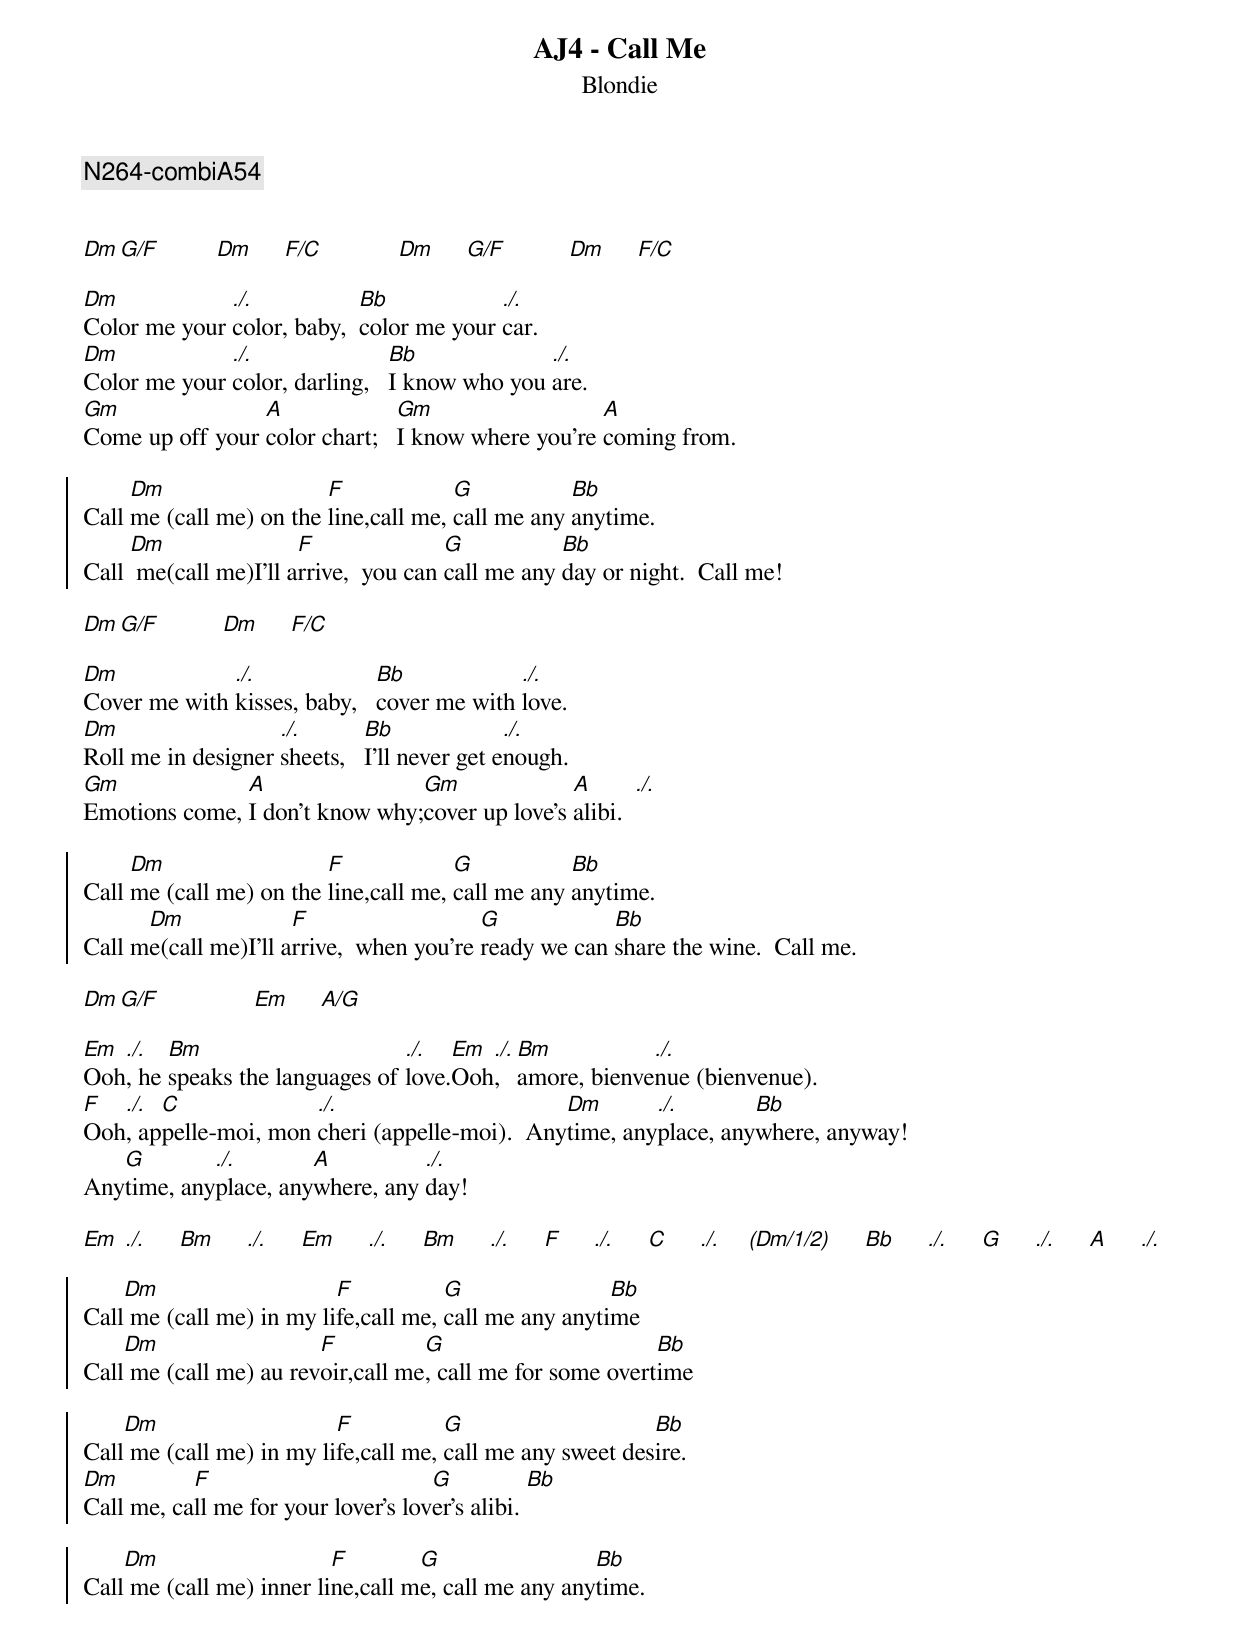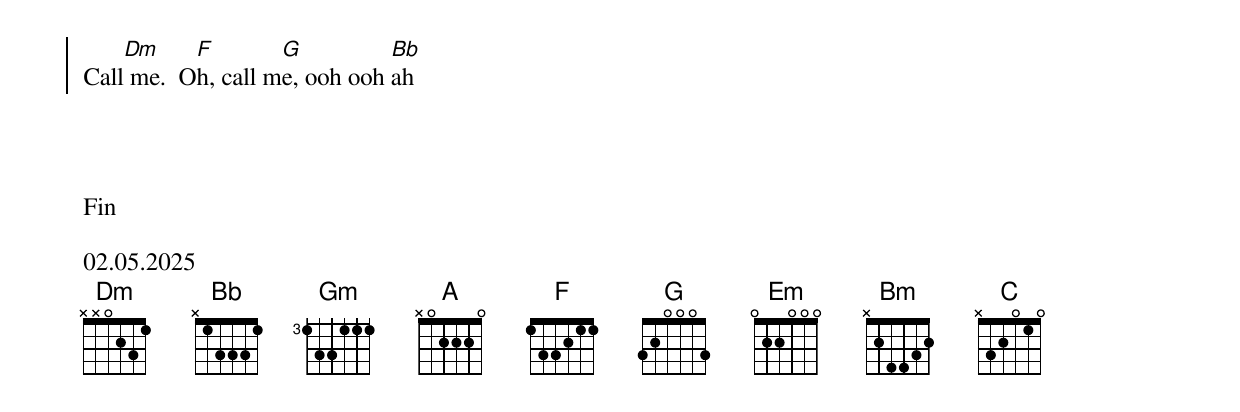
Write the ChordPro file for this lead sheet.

{title: AJ4 - Call Me}
{subtitle: Blondie}
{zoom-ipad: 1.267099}
{c:N264-combiA54}


[Dm][G/F]         [Dm]     [F/C]            [Dm]     [G/F]          [Dm]     [F/C]

[Dm]Color me your [./.]color, baby,  [Bb]color me your [./.]car.
[Dm]Color me your [./.]color, darling,   [Bb]I know who you [./.]are.
[Gm]Come up off your [A]color chart;   [Gm]I know where you're [A]coming from.

{soc}
Call [Dm]me (call me) on the [F]line,​call me, [G]call me any [Bb]anytime.
Call [Dm] me(call me)I’ll a[F]rrive,  you can [G]call me any [Bb]day or night.  Call me!
{eoc}

[Dm][G/F]          [Dm]     [F/C]

[Dm]Cover me with [./.]kisses, baby,   [Bb]cover me with [./.]love.
[Dm]Roll me in designer [./.]sheets,   [Bb]I'll never get e[./.]nough.
[Gm]Emotions come, [A]I don't know why;[Gm]​cover up love's [A]alibi.  [./.]

{soc}
Call [Dm]me (call me) on the [F]line,​call me, [G]call me any [Bb]anytime.
Call m[Dm]e(call me)I’ll a[F]rrive,  when you’re [G]ready we can [Bb]share the wine.  Call me.
{eoc}

[Dm][G/F]               [Em]     [A/G]

[Em]Ooh[./.], he [Bm]speaks the languages of [./.]love.[Em]​Ooh[./.], [Bm]amore, bienve[./.]nue (bienvenue).
[F]Ooh[./.], ap[C]pelle-moi, mon [./.]cheri (appelle-moi).  Any[Dm]time, any[./.]place, any[Bb]where, anyway!
Any[G]time, any[./.]place, any[A]where, any [./.]day!

[Em] [./.]     [Bm]     [./.]     [Em]     [./.]     [Bm]     [./.]     [F]     [./.]     [C]     [./.]    [(Dm/1/2)]     [Bb]     [./.]     [G]     [./.]     [A]     [./.]

{soc}
Call[Dm] me (call me) in my li[F]fe,​call me, [G]call me any anyti[Bb]me
Call[Dm] me (call me) au rev[F]oir,​call me[G], call me for some overt[Bb]ime
{eoc}

{soc}
Call[Dm] me (call me) in my li[F]fe,​call me, [G]call me any sweet des[Bb]ire.
[Dm]Call me, ca[F]ll me for your lover’s lov[G]er’s alibi. [Bb]
{eoc}

{soc}
Call[Dm] me (call me) inner li[F]ne,​call m[G]e, call me any any[Bb]time.
{eoc}

{soc}
Call[Dm] me.  O[F]h, call m[G]e, ooh ooh [Bb]ah
{eoc}




Fin

02.05.2025
